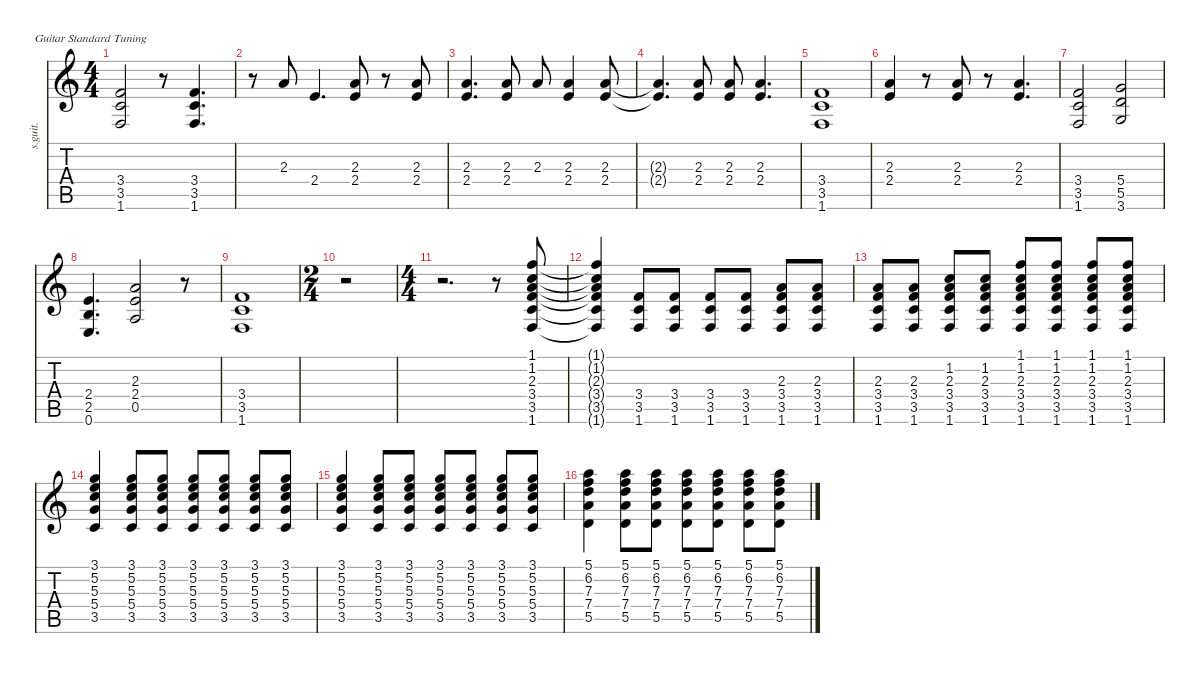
\defaultSystemsLayout 4
\hideDynamics
\bracketExtendMode nobrackets
\track ("Jimmy Ryan (Electric Guitar)" "s.guit.") {instrument electricguitarclean}
\staff {score tabs}
\tuning (E4 B3 G3 D3 A2 E2)
\ts (4 4)
\tempo (107 hide)
\clef g2
\ks c
(3.4 3.5 1.6).2{dy mp} r.8 (3.4 3.5 1.6).4{d} |
r.8 2.3.8 2.4.4{d} (2.3 2.4).8 r.8 (2.3 2.4).8 |
(2.3 2.4).4{d} (2.3 2.4).8 2.3.8 (2.3 2.4).4 (2.3 2.4).8 |
(2.3{t} 2.4{t}).4{d dy f} (2.3 2.4).8{dy mp} (2.3 2.4).8 (2.3 2.4).4{d} |
(3.4 3.5 1.6).1 |
(2.3 2.4).4 r.8 (2.3 2.4).8 r.8 (2.3 2.4).4{d} |
(3.4 3.5 1.6).2 (5.4 5.5 3.6).2{dy f} |
(2.4 2.5 0.6).4{d dy mp} (2.3 2.4 0.5).2 r.8 |
(3.4 3.5 1.6).1 |
\ts (2 4)
\beaming (8 2 2 2 2)
r.2 |
\ts (4 4)
\beaming (8 2 2 2 2)
r.2{d} r.8 (1.1 1.2 2.3 3.4 3.5 1.6).8 |
(1.1{t} 1.2{t} 2.3{t} 3.4{t} 3.5{t} 1.6{t}).4{dy f} (3.4 3.5 1.6).8{dy mp} (3.4 3.5 1.6).8 (3.4 3.5 1.6).8 (3.4 3.5 1.6).8 (2.3 3.4 3.5 1.6).8 (2.3 3.4 3.5 1.6).8 |
(2.3 3.4 3.5 1.6).8 (2.3 3.4 3.5 1.6).8 (1.2 2.3 3.4 3.5 1.6).8 (1.2 2.3 3.4 3.5 1.6).8 (1.1 1.2 2.3 3.4 3.5 1.6).8 (1.1 1.2 2.3 3.4 3.5 1.6).8 (1.1 1.2 2.3 3.4 3.5 1.6).8 (1.1 1.2 2.3 3.4 3.5 1.6).8 |
(3.1 5.2 5.3 5.4 3.5).4{dy f} (3.1 5.2 5.3 5.4 3.5).8 (3.1 5.2 5.3 5.4 3.5).8 (3.1 5.2 5.3 5.4 3.5).8 (3.1 5.2 5.3 5.4 3.5).8 (3.1 5.2 5.3 5.4 3.5).8 (3.1 5.2 5.3 5.4 3.5).8 |
(3.1 5.2 5.3 5.4 3.5).4 (3.1 5.2 5.3 5.4 3.5).8 (3.1 5.2 5.3 5.4 3.5).8 (3.1 5.2 5.3 5.4 3.5).8 (3.1 5.2 5.3 5.4 3.5).8 (3.1 5.2 5.3 5.4 3.5).8 (3.1 5.2 5.3 5.4 3.5).8 |
(5.1 6.2 7.3 7.4 5.5).4 (5.1 6.2 7.3 7.4 5.5).8 (5.1 6.2 7.3 7.4 5.5).8 (5.1 6.2 7.3 7.4 5.5).8 (5.1 6.2 7.3 7.4 5.5).8 (5.1 6.2 7.3 7.4 5.5).8 (5.1 6.2 7.3 7.4 5.5).8
